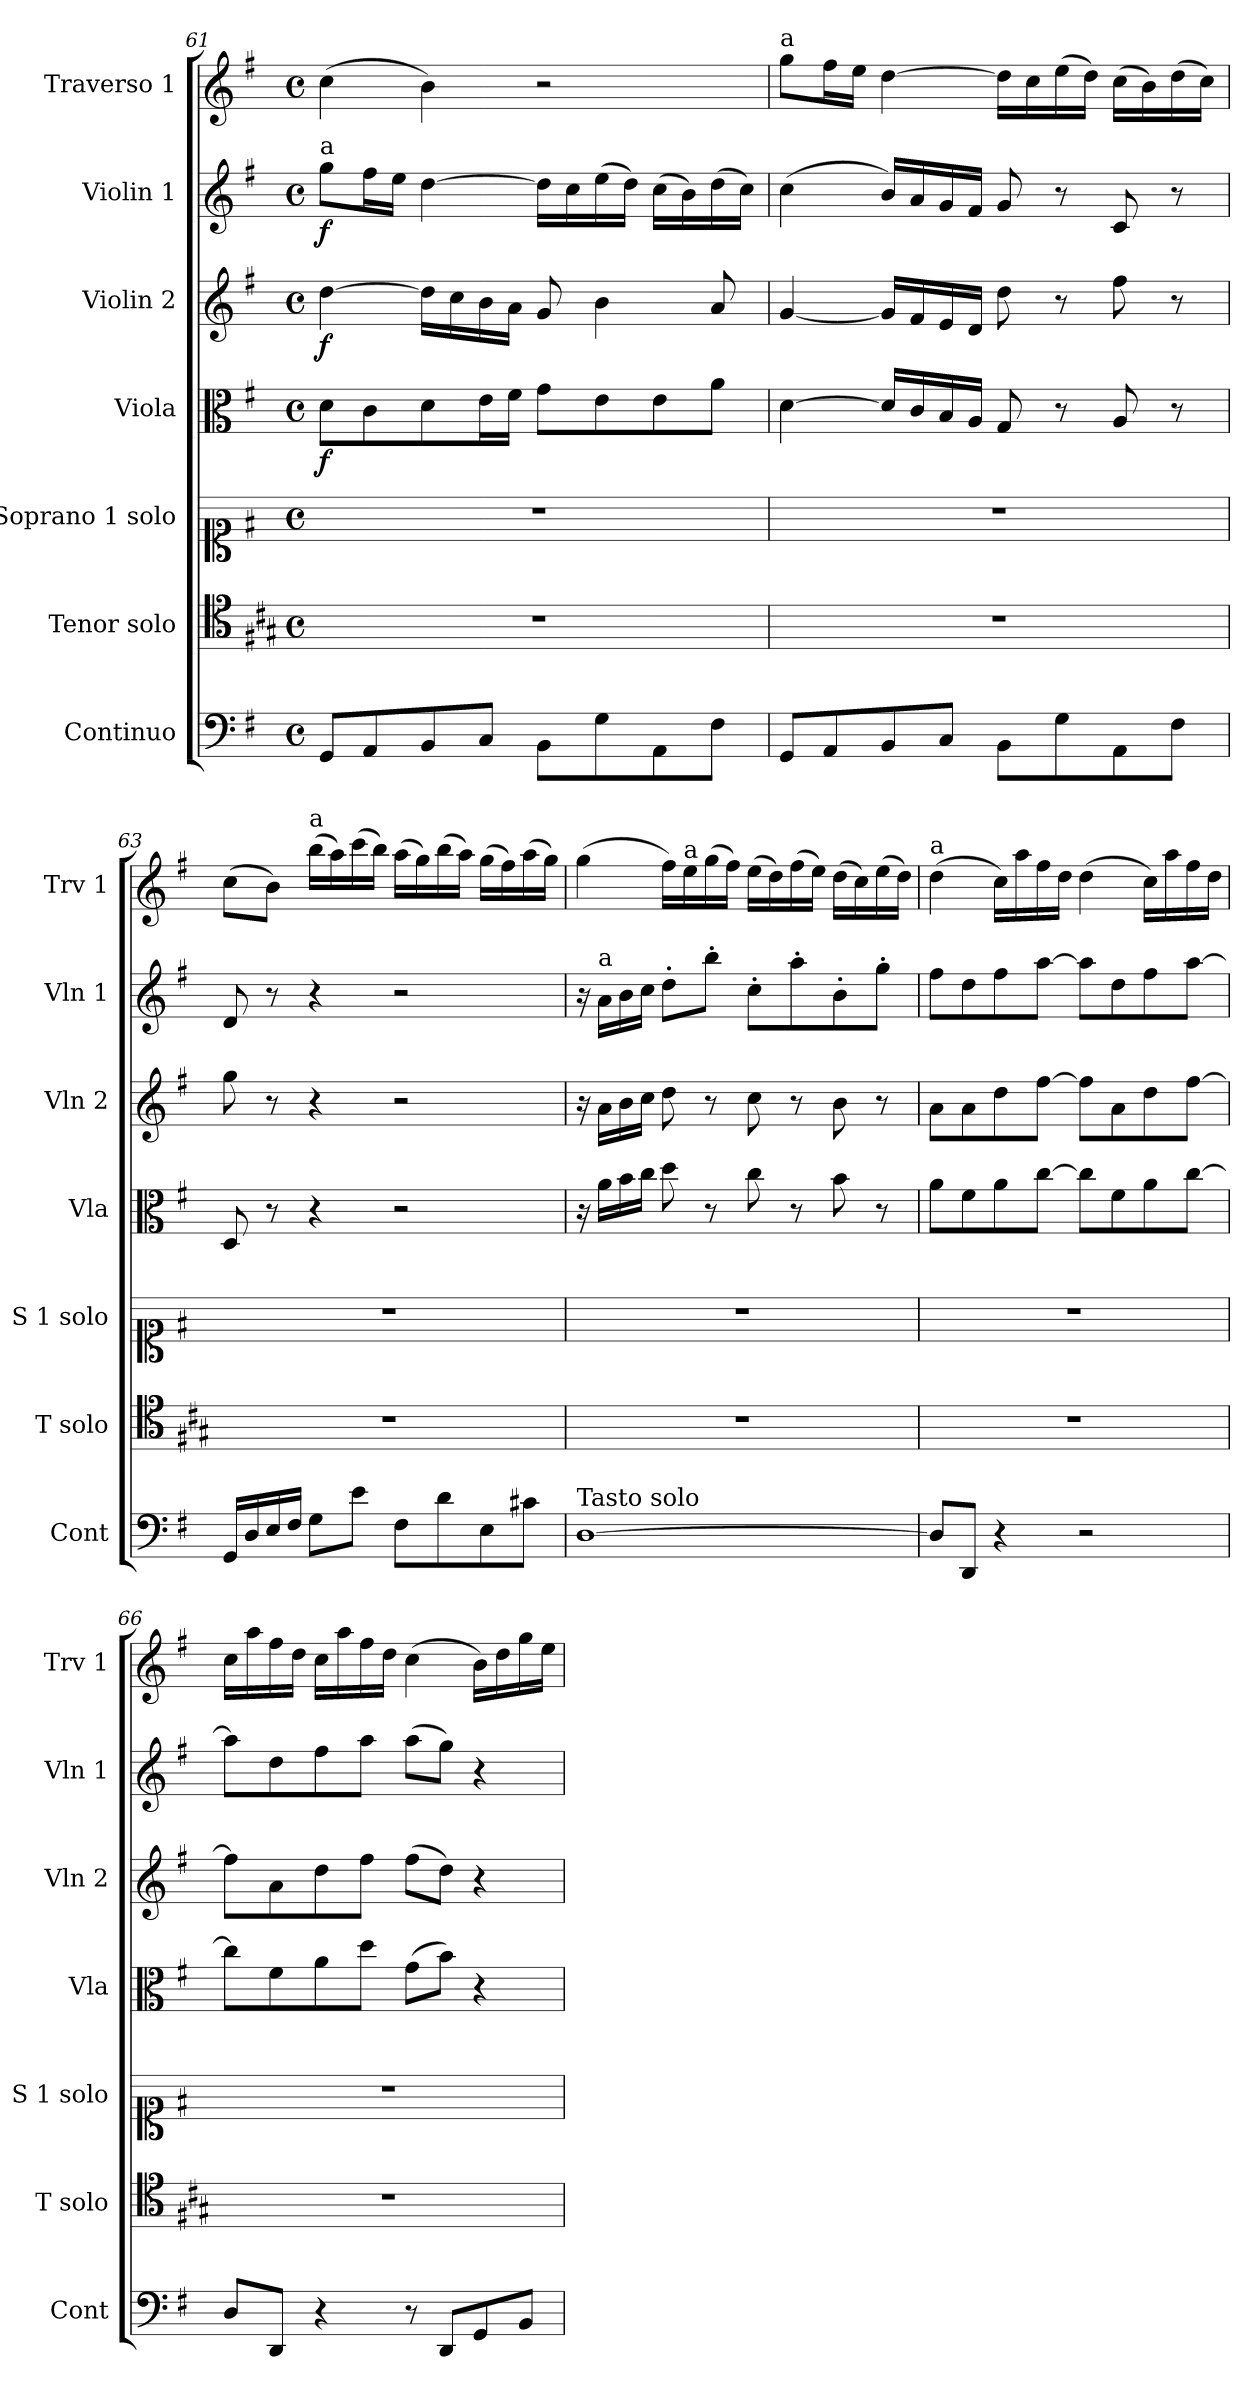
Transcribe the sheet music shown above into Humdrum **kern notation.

**kern	**kern	**kern	**kern	**dynam	**kern	**dynam	**kern	**dynam	**kern
*part7	*part6	*part5	*part4	*part4	*part3	*part3	*part2	*part2	*part1
*staff7	*staff6	*staff5	*staff4	*staff4	*staff3	*staff3	*staff2	*staff2	*staff1
*I"Continuo	*I"Tenor solo	*I"Soprano 1 solo	*I"Viola	*	*I"Violin 2	*	*I"Violin 1	*	*I"Traverso 1
*I'Cont	*I'T solo	*I'S 1 solo	*I'Vla	*	*I'Vln 2	*	*I'Vln 1	*	*I'Trv 1
*clefF4	*clefC4	*clefC1	*clefC3	*	*clefG2	*	*clefG2	*	*clefG2
*	*ITrd1c2	*ITrd-7c-12	*	*	*	*	*	*	*
*k[f#]	*k[f#]	*k[f#]	*k[f#]	*	*k[f#]	*	*k[f#]	*	*k[f#]
*M4/4	*M4/4	*M4/4	*M4/4	*	*M4/4	*	*M4/4	*	*M4/4
*met(c)	*met(c)	*met(c)	*met(c)	*	*met(c)	*	*met(c)	*	*met(c)
=61	=61	=61	=61	=61	=61	=61	=61	=61	=61
!	!	!	!	!	!	!	!LO:TX:a:t=a	!	!
!	!	!	!	!LO:DY:b	!	!LO:DY:b	!	!LO:DY:b	!
8GG/L	1r	1r	8d\L	f	[4dd\	f	8gg\L	f	(4cc\
8AA/	.	.	8c\	.	.	.	16ff#\L	.	.
.	.	.	.	.	.	.	16ee\JJ	.	.
8BB/	.	.	8d\	.	16dd\LL]	.	[4dd\	.	4b\)
.	.	.	.	.	16cc\	.	.	.	.
8C/J	.	.	16e\L	.	16b\	.	.	.	.
.	.	.	16f#\JJ	.	16a\JJ	.	.	.	.
8BB\L	.	.	8g\L	.	8g/	.	16dd\LL]	.	2r
.	.	.	.	.	.	.	16cc\	.	.
8G\	.	.	8e\	.	4b\	.	(16ee\	.	.
.	.	.	.	.	.	.	16dd\JJ)	.	.
8AA\	.	.	8e\	.	.	.	(16cc\LL	.	.
.	.	.	.	.	.	.	16b\)	.	.
8F#\J	.	.	8a\J	.	8a/	.	(16dd\	.	.
.	.	.	.	.	.	.	16cc\JJ)	.	.
=62	=62	=62	=62	=62	=62	=62	=62	=62	=62
!	!	!	!	!	!	!	!	!	!LO:TX:a:t=a
8GG/L	1r	1r	[4d\	.	[4g/	.	(4cc\	.	8gg\L
8AA/	.	.	.	.	.	.	.	.	16ff#\L
.	.	.	.	.	.	.	.	.	16ee\JJ
8BB/	.	.	16d/LL]	.	16g/LL]	.	16b/LL)	.	[4dd\
.	.	.	16c/	.	16f#/	.	16a/	.	.
8C/J	.	.	16B/	.	16e/	.	16g/	.	.
.	.	.	16A/JJ	.	16d/JJ	.	16f#/JJ	.	.
8BB\L	.	.	8G/	.	8dd\	.	8g/	.	16dd\LL]
.	.	.	.	.	.	.	.	.	16cc\
8G\	.	.	8r	.	8r	.	8r	.	(16ee\
.	.	.	.	.	.	.	.	.	16dd\JJ)
8AA\	.	.	8A/	.	8ff#\	.	8c/	.	(16cc\LL
.	.	.	.	.	.	.	.	.	16b\)
8F#\J	.	.	8r	.	8r	.	8r	.	(16dd\
.	.	.	.	.	.	.	.	.	16cc\JJ)
=63	=63	=63	=63	=63	=63	=63	=63	=63	=63
16GG/LL	1r	1r	8D/	.	8gg\	.	8d/	.	(8cc\L
16D/	.	.	.	.	.	.	.	.	.
16E/	.	.	8r	.	8r	.	8r	.	8b\J)
16F#/JJ	.	.	.	.	.	.	.	.	.
!	!	!	!	!	!	!	!	!	!LO:TX:a:t=a
8G\L	.	.	4r	.	4r	.	4r	.	(16bb\LL
.	.	.	.	.	.	.	.	.	16aa\)
8e\J	.	.	.	.	.	.	.	.	(16ccc\
.	.	.	.	.	.	.	.	.	16bb\JJ)
8F#\L	.	.	2r	.	2r	.	2r	.	(16aa\LL
.	.	.	.	.	.	.	.	.	16gg\)
8d\	.	.	.	.	.	.	.	.	(16bb\
.	.	.	.	.	.	.	.	.	16aa\JJ)
8E\	.	.	.	.	.	.	.	.	(16gg\LL
.	.	.	.	.	.	.	.	.	16ff#\)
8c#X\J	.	.	.	.	.	.	.	.	(16aa\
.	.	.	.	.	.	.	.	.	16gg\JJ)
!!LO:PB:g=z
=64	=64	=64	=64	=64	=64	=64	=64	=64	=64
!LO:TX:a:t=Tasto solo	!	!	!	!	!	!	!	!	!
[1D	1r	1r	16r	.	16r	.	16r	.	(4gg\
!	!	!	!	!	!	!	!LO:TX:a:t=a	!	!
.	.	.	16a\LL	.	16a\LL	.	16a\LL	.	.
.	.	.	16b\	.	16b\	.	16b\	.	.
.	.	.	16cc\JJ	.	16cc\JJ	.	16cc\JJ	.	.
.	.	.	8dd\	.	8dd\	.	8dd'\L	.	16ff#\LL)
!	!	!	!	!	!	!	!	!	!LO:TX:a:t=a
.	.	.	.	.	.	.	.	.	16ee\
.	.	.	8r	.	8r	.	8bb'\J	.	(16gg\
.	.	.	.	.	.	.	.	.	16ff#\JJ)
.	.	.	8cc\	.	8cc\	.	8cc'\L	.	(16ee\LL
.	.	.	.	.	.	.	.	.	16dd\)
.	.	.	8r	.	8r	.	8aa'\	.	(16ff#\
.	.	.	.	.	.	.	.	.	16ee\JJ)
.	.	.	8b\	.	8b\	.	8b'\	.	(16dd\LL
.	.	.	.	.	.	.	.	.	16cc\)
.	.	.	8r	.	8r	.	8gg'\J	.	(16ee\
.	.	.	.	.	.	.	.	.	16dd\JJ)
=65	=65	=65	=65	=65	=65	=65	=65	=65	=65
!	!	!	!	!	!	!	!	!	!LO:TX:a:t=a
8D/L]	1r	1r	8a\L	.	8a\L	.	8ff#\L	.	(4dd\
8DD/J	.	.	8f#\	.	8a\	.	8dd\	.	.
4r	.	.	8a\	.	8dd\	.	8ff#\	.	16cc\LL)
.	.	.	.	.	.	.	.	.	16aa\
.	.	.	[8cc\J	.	[8ff#\J	.	[8aa\J	.	16ff#\
.	.	.	.	.	.	.	.	.	16dd\JJ
2r	.	.	8cc\L]	.	8ff#\L]	.	8aa\L]	.	(4dd\
.	.	.	8f#\	.	8a\	.	8dd\	.	.
.	.	.	8a\	.	8dd\	.	8ff#\	.	16cc\LL)
.	.	.	.	.	.	.	.	.	16aa\
.	.	.	[8cc\J	.	[8ff#\J	.	[8aa\J	.	16ff#\
.	.	.	.	.	.	.	.	.	16dd\JJ
=66	=66	=66	=66	=66	=66	=66	=66	=66	=66
8D/L	1r	1r	8cc\L]	.	8ff#\L]	.	8aa\L]	.	16cc\LL
.	.	.	.	.	.	.	.	.	16aa\
8DD/J	.	.	8f#\	.	8a\	.	8dd\	.	16ff#\
.	.	.	.	.	.	.	.	.	16dd\JJ
4r	.	.	8a\	.	8dd\	.	8ff#\	.	16cc\LL
.	.	.	.	.	.	.	.	.	16aa\
.	.	.	8dd\J	.	8ff#\J	.	8aa\J	.	16ff#\
.	.	.	.	.	.	.	.	.	16dd\JJ
8r	.	.	(8g\L	.	(8ff#\L	.	(8aa\L	.	(4cc\
8DD/L	.	.	8b\J)	.	8dd\J)	.	8gg\J)	.	.
8GG/	.	.	4r	.	4r	.	4r	.	16b\LL)
.	.	.	.	.	.	.	.	.	16dd\
8BB/J	.	.	.	.	.	.	.	.	16gg\
.	.	.	.	.	.	.	.	.	16ee\JJ
=	=	=	=	=	=	=	=	=	=
*-	*-	*-	*-	*-	*-	*-	*-	*-	*-
